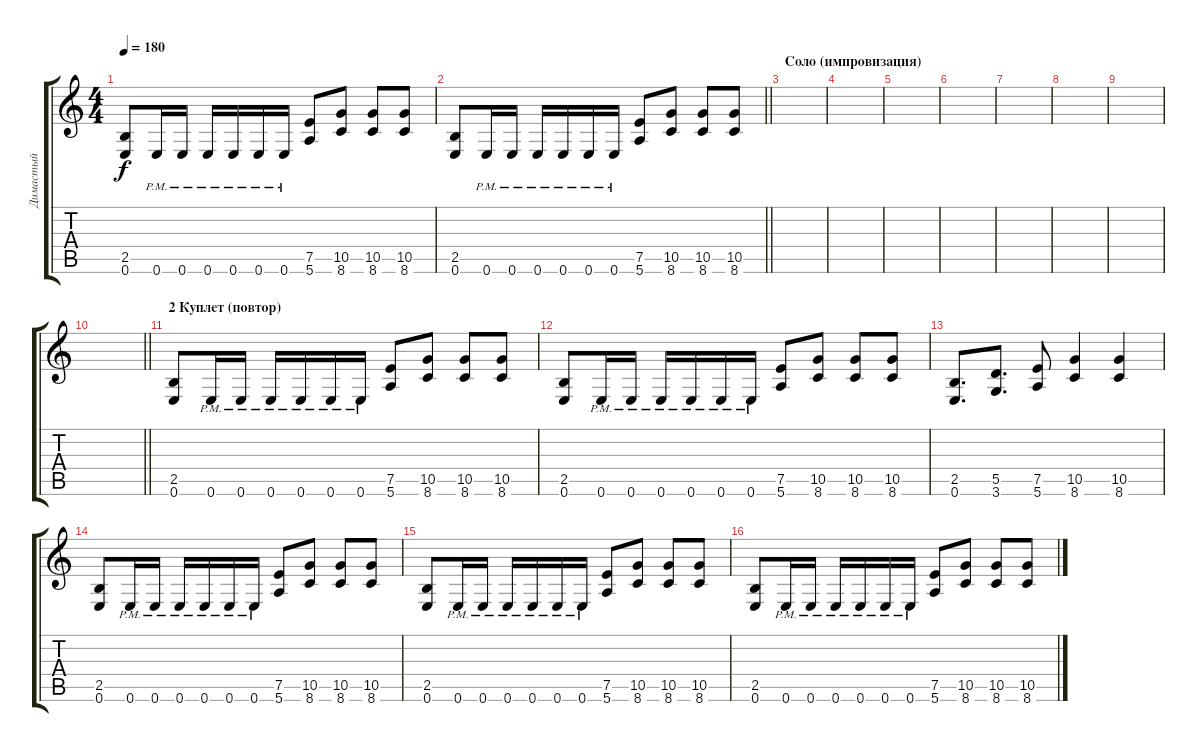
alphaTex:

\track ("Димастый" "Димастый") {instrument overdrivenguitar}
\staff {score tabs}
\tuning (E4 B3 G3 D3 A2 E2) {hide}
\ts (4 4)
\tempo 180
\clef g2
\ks c
(2.5 0.6).8{dy f} 0.6{pm}.16 0.6{pm}.16 0.6{pm}.16 0.6{pm}.16 0.6{pm}.16 0.6{pm}.16 (7.5 5.6).8 (10.5 8.6).8 (10.5 8.6).8 (10.5 8.6).8 |
\barLineRight lightlight
(2.5 0.6).8 0.6{pm}.16 0.6{pm}.16 0.6{pm}.16 0.6{pm}.16 0.6{pm}.16 0.6{pm}.16 (7.5 5.6).8 (10.5 8.6).8 (10.5 8.6).8 (10.5 8.6).8 |
\section ("" "Соло (импровизация)")
|
|
|
|
|
|
|
\barLineRight lightlight
|
\section ("" "2 Куплет (повтор)")
(2.5 0.6).8 0.6{pm}.16 0.6{pm}.16 0.6{pm}.16 0.6{pm}.16 0.6{pm}.16 0.6{pm}.16 (7.5 5.6).8 (10.5 8.6).8 (10.5 8.6).8 (10.5 8.6).8 |
(2.5 0.6).8 0.6{pm}.16 0.6{pm}.16 0.6{pm}.16 0.6{pm}.16 0.6{pm}.16 0.6{pm}.16 (7.5 5.6).8 (10.5 8.6).8 (10.5 8.6).8 (10.5 8.6).8 |
(2.5 0.6).8{d} (5.5 3.6).8{d} (7.5 5.6).8 (10.5 8.6).4 (10.5 8.6).4 |
(2.5 0.6).8 0.6{pm}.16 0.6{pm}.16 0.6{pm}.16 0.6{pm}.16 0.6{pm}.16 0.6{pm}.16 (7.5 5.6).8 (10.5 8.6).8 (10.5 8.6).8 (10.5 8.6).8 |
(2.5 0.6).8 0.6{pm}.16 0.6{pm}.16 0.6{pm}.16 0.6{pm}.16 0.6{pm}.16 0.6{pm}.16 (7.5 5.6).8 (10.5 8.6).8 (10.5 8.6).8 (10.5 8.6).8 |
(2.5 0.6).8 0.6{pm}.16 0.6{pm}.16 0.6{pm}.16 0.6{pm}.16 0.6{pm}.16 0.6{pm}.16 (7.5 5.6).8 (10.5 8.6).8 (10.5 8.6).8 (10.5 8.6).8
